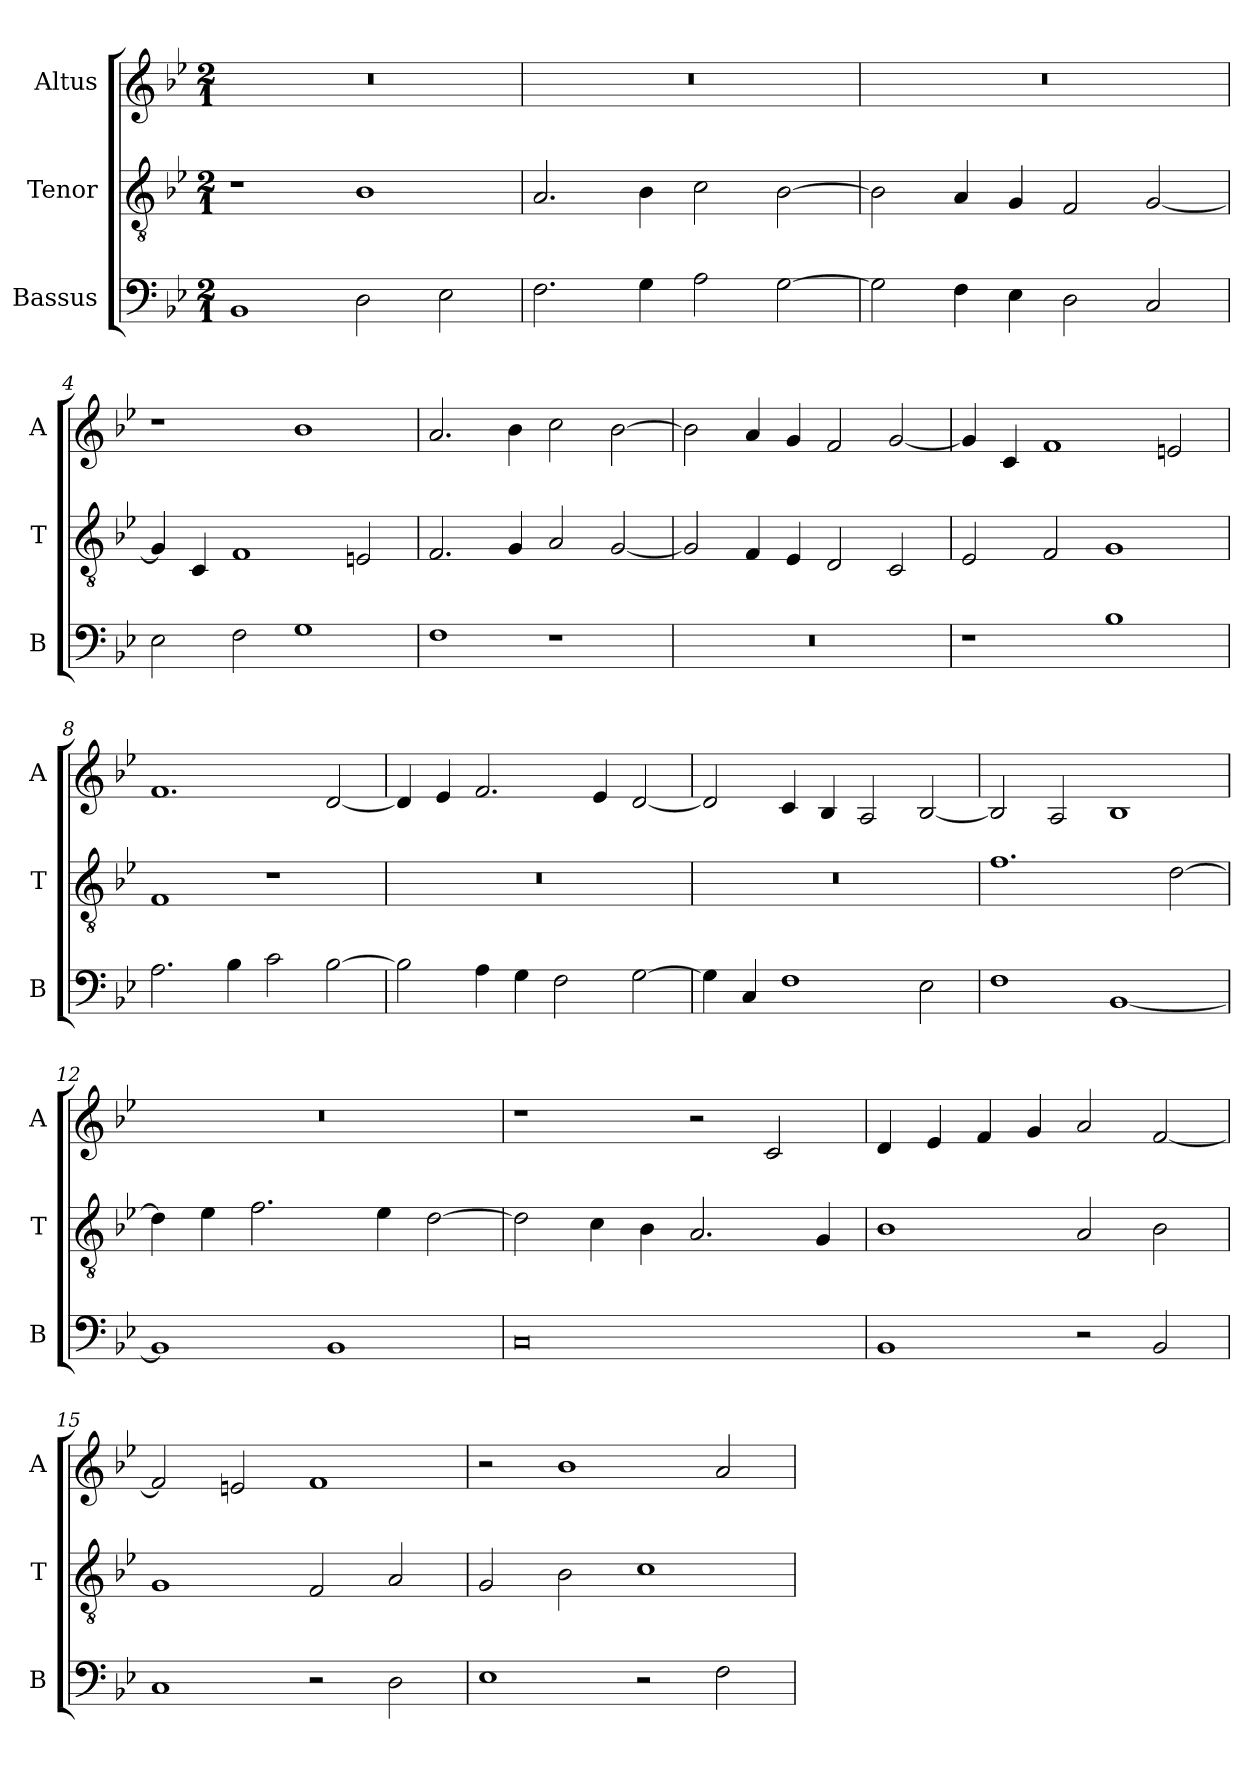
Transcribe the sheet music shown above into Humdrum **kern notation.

**kern	**kern	**kern
*part3	*part2	*part1
*staff3	*staff2	*staff1
*I"Bassus	*I"Tenor	*I"Altus
*I'B	*I'T	*I'A
*clefF4	*clefGv2	*clefG2
*k[b-e-]	*k[b-e-]	*k[b-e-]
*M2/1	*M2/1	*M2/1
=1	=1	=1
1BB-	1r	0r
2D\	1B-	.
2E-\	.	.
=2	=2	=2
2.F\	2.A/	0r
4G\	4B-\	.
2A\	2c\	.
[2G\	[2B-\	.
=3	=3	=3
2G\]	2B-\]	0r
4F\	4A/	.
4E-\	4G/	.
2D\	2F/	.
2C/	[2G/	.
=4	=4	=4
2E-\	4G/]	1r
.	4C/	.
2F\	1F	.
1G	.	1b-
.	2En/	.
=5	=5	=5
1F	2.F/	2.a/
.	4G/	4b-\
1r	2A/	2cc\
.	[2G/	[2b-\
=6	=6	=6
0r	2G/]	2b-\]
.	4F/	4a/
.	4E-/	4g/
.	2D/	2f/
.	2C/	[2g/
=7	=7	=7
1r	2E-/	4g/]
.	.	4c/
.	2F/	1f
1B-	1G	.
.	.	2en/
=8	=8	=8
2.A\	1F	1.f
4B-\	.	.
2c\	1r	.
[2B-\	.	[2d/
=9	=9	=9
2B-\]	0r	4d/]
.	.	4e-/
4A\	.	2.f/
4G\	.	.
2F\	.	.
.	.	4e-/
[2G\	.	[2d/
=10	=10	=10
4G\]	0r	2d/]
4C/	.	.
1F	.	4c/
.	.	4B-/
.	.	2A/
2E-\	.	[2B-/
=11	=11	=11
1F	1.f	2B-/]
.	.	2A/
[1BB-	.	1B-
.	[2d\	.
=12	=12	=12
1BB-]	4d\]	0r
.	4e-\	.
.	2.f\	.
1BB-	.	.
.	4e-\	.
.	[2d\	.
=13	=13	=13
0C	2d\]	1r
.	4c\	.
.	4B-\	.
.	2.A/	2r
.	.	2c/
.	4G/	.
=14	=14	=14
1BB-	1B-	4d/
.	.	4e-/
.	.	4f/
.	.	4g/
2r	2A/	2a/
2BB-/	2B-\	[2f/
=15	=15	=15
1C	1G	2f/]
.	.	2en/
2r	2F/	1f
2D\	2A/	.
=16	=16	=16
1E-	2G/	2r
.	2B-\	1b-
2r	1c	.
2F\	.	2a/
=	=	=
*-	*-	*-
